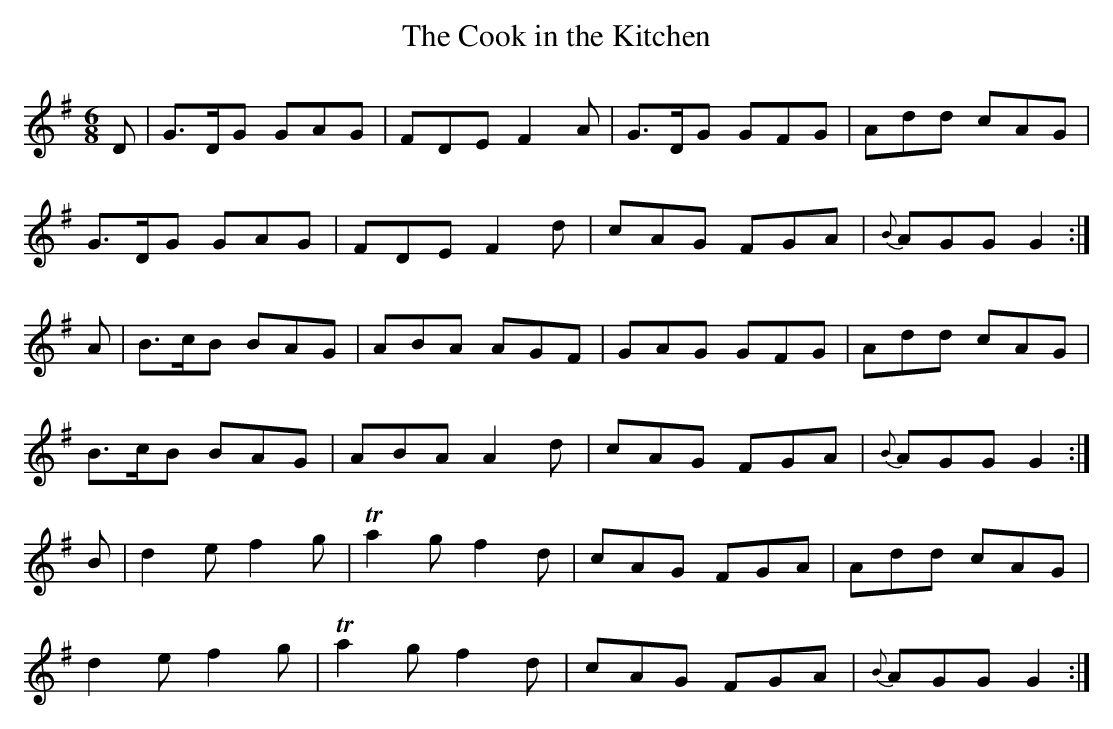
X:1
T: The Cook in the Kitchen
M: 6/8
L: 1/8
K: G
D|G>DG GAG|FDE F2 A|G>DG GFG|Add cAG|
G>DG GAG|FDE F2 d|cAG FGA|{B}AGG G2:|
A|B>cB BAG|ABA AGF|GAG GFG|Add cAG|
B>cB BAG|ABA A2 d|cAG FGA|{B}AGG G2:|
B|d2 e f2 g|Ta2 g f2 d|cAG FGA|Add cAG|
d2 e f2 g|Ta2 g f2 d|cAG FGA|{B}AGG G2:|
